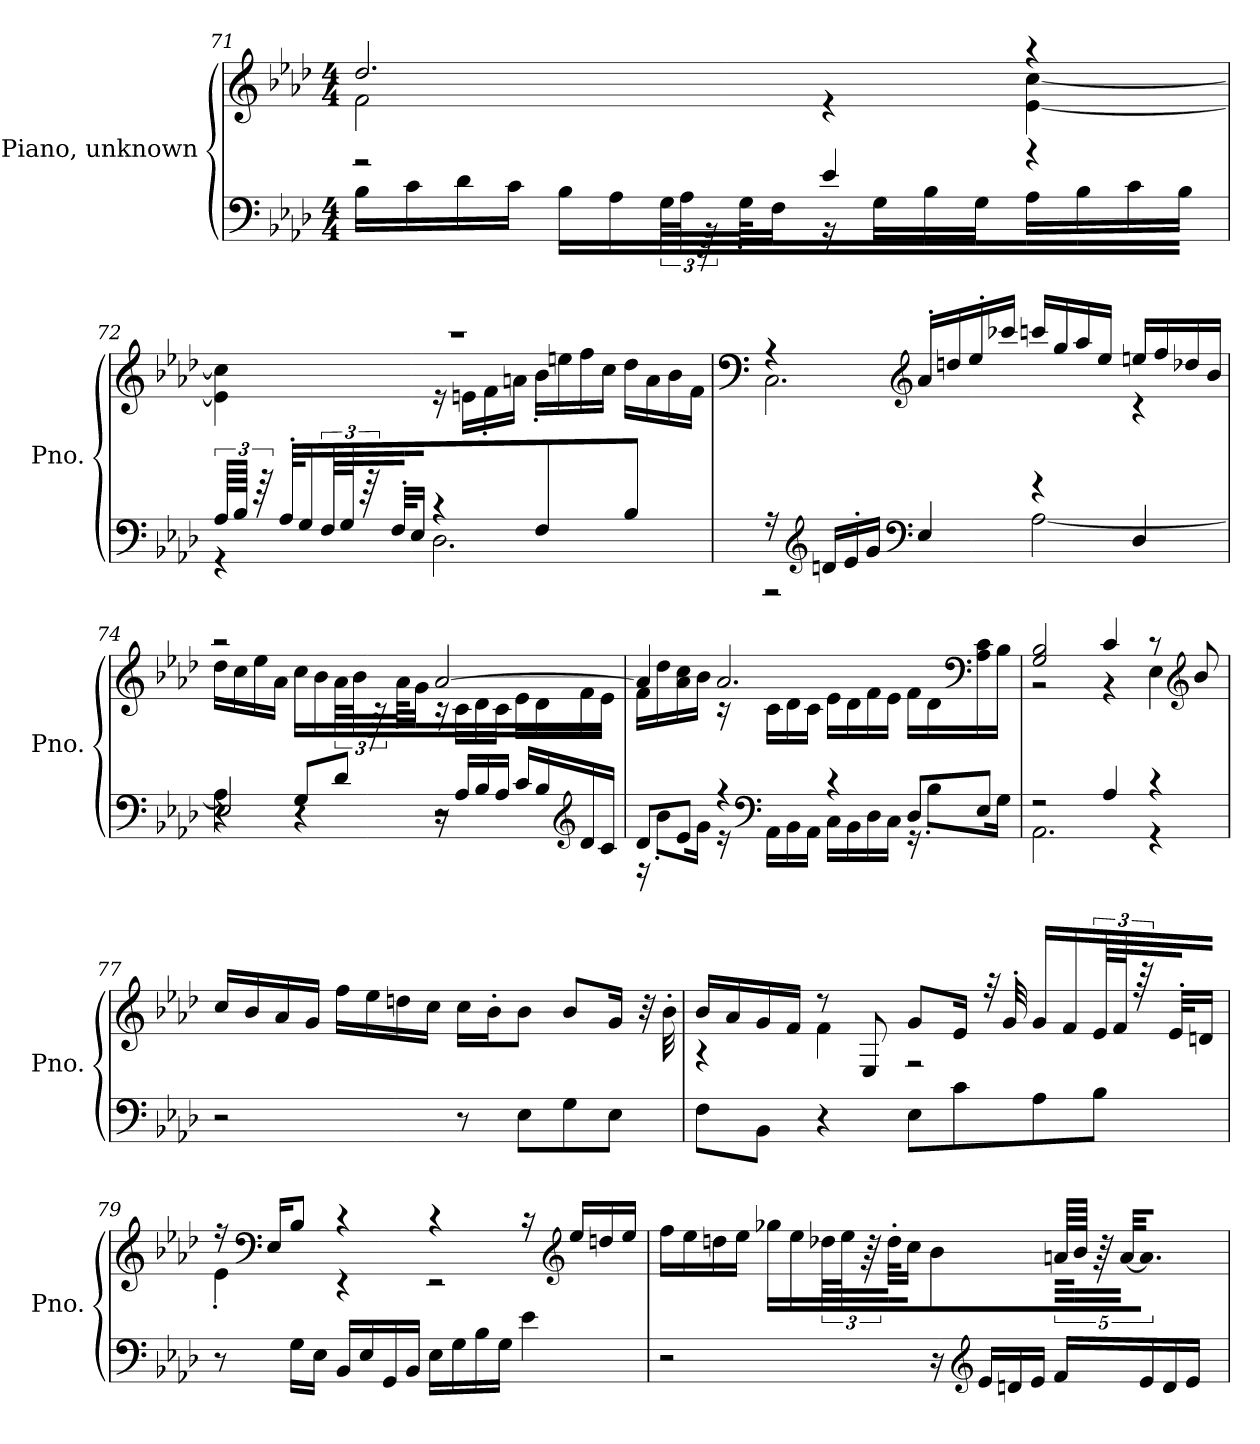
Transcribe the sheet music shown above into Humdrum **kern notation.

**kern	**kern
*part1	*part1
*staff2	*staff1
*I"Piano, unknown	*
*I'Pno.	*
*clefF4	*clefG2
*k[b-e-a-d-]	*k[b-e-a-d-]
*M4/4	*M4/4
=71	=71
*^	*^
2r	16B-\LL	2.dd-/	2f\
.	16c\	.	.
.	16d-\	.	.
.	16c\JJ	.	.
.	16B-\LL	.	.
.	16A-\	.	.
.	96G\LL	.	.
.	96A-\JJJJ	.	.
.	96r	.	.
.	32G'\KLL	.	.
.	16F\JJ	.	.
4e-/	16r	.	4r
.	16G\LL	.	.
.	16B-\	.	.
.	16G\JJ	.	.
4r	16A-\LL	4r	[4e-\ [4cc\
.	16B-\	.	.
.	16c\	.	.
.	16B-\JJ	.	.
!!LO:LB:g=z	!!
=72	=72	=72	=72
96A-/LLLL	4r	1r	4e-\] 4cc\]
96B-/JJJJ	.	.	.
96r	.	.	.
32A-'/KLL	.	.	.
16G/	.	.	.
96F/LL	.	.	.
96G/JJJJ	.	.	.
96r	.	.	.
32F'/KLL	.	.	.
16E-/JJ	.	.	.
4r	2.D-\	.	16r
.	.	.	16en\LL
.	.	.	16f'\
.	.	.	16an\JJ
4F/	.	.	16b-'\LL
.	.	.	16een\
.	.	.	16ff\
.	.	.	16cc\JJ
4B-/	.	.	16dd-\LL
.	.	.	16a\
.	.	.	16b-\
.	.	.	16f\JJ
!!LO:PB:g=z	!!
=73	=73	=73	=73
*	*	*clefF4	*
16r	2r	4r	2.C\
*clefG2	*	*	*
16dn/LL	.	.	.
16e-'/	.	.	.
16g/JJ	.	.	.
*clefF4	*	*clefG2	*
4E-/	.	16a-'/LL	.
.	.	16ddn/	.
.	.	16ee-'/	.
.	.	16ccc-X/JJ	.
4r	[2A-\	16cccn/LL	.
.	.	16gg/	.
.	.	16aa-/	.
.	.	16ee-/JJ	.
4D-/	.	16een/LL	4r
.	.	16ff/	.
.	.	16dd-X/	.
.	.	16b-/JJ	.
=74	=74	=74	=74
*	*^	*	*
4r	4A-\]	2E-/	2r	16dd-\LL
.	.	.	.	16cc\
.	.	.	.	16ee-\
.	.	.	.	16a-\JJ
8G/L	4r	.	.	16cc\LL
.	.	.	.	16b-\
8d-/J	.	.	.	96a-\LL
.	.	.	.	96b-\JJJJ
.	.	.	.	96r
.	.	.	.	32a-'\KLL
.	.	.	.	16g\JJ
16r	2r	2r	[2a-/	16r
16A-/LL	.	.	.	16c\LL
16B-/	.	.	.	16d-\
16A-/JJ	.	.	.	16c\JJ
16c/LL	.	.	.	16e-\LL
16B-/	.	.	.	16d-\
*clefG2	*	*	*	*
16d-/	.	.	.	16f\
16c/JJ	.	.	.	16e-\JJ
*	*v	*v	*	*
!!LO:LB:g=z	!!
=75	=75	=75	=75
8d-/L	16r	4a-/]	16f\LL
.	8b-'\L	.	16dd-\
8e-/J	.	.	16a-\ 16cc\
.	16g\Jk	.	16b-\JJ
4r	16r	2.a-/	16r
*clefF4	*	*	*
.	16AA-\LL	.	16c\LL
.	16BB-\	.	16d-\
.	16AA-\JJ	.	16c\JJ
4r	16C\LL	.	16e-\LL
.	16BB-\	.	16d-\
.	16D-\	.	16f\
.	16C\JJ	.	16e-\JJ
8D-/L	16r	.	16f\LL
.	8B-'\L	.	16d-\
*	*	*clefF4	*
8E-/J	.	.	16A-\ 16c\
.	16G\Jk	.	16B-\JJ
=76	=76	=76	=76
2r	2.AA-\	2G/ 2B-/	2r
4A-/	.	4c/	4r
4r	4r	8r	4E-\
*	*	*clefG2	*
.	.	8b-/	.
*v	*v	*	*
*	*v	*v
=77	=77
2r	16cc/LL
.	16b-/
.	16a-/
.	16g/JJ
.	16ff\LL
.	16ee-\
.	16ddn\
.	16cc\JJ
8r	16cc\LL
.	16b-'\J
8E-\L	8b-\J
8G\	8b-/L
8E-\J	16g/Jk
.	32r
.	32b-'\
!!LO:LB:g=z
=78	=78
*	*^
8F\L	16b-/LL	4r
.	16a-/	.
8BB-\J	16g/	.
.	16f/JJ	.
4r	8r	4f\
.	8E-/	.
8E-\L	8g/L	2r
8c\	16e-/Jk	.
.	32r	.
.	32g'/	.
8A-\	16g/LL	.
.	16f/	.
8B-\J	96e-/LL	.
.	96f/JJJJ	.
.	96r	.
.	32e-'/KLL	.
.	16dn/JJ	.
=79	=79	=79
8r	16r	4e-'\
*	*clefF4	*
.	16E-/KL	.
16G\LL	8B-/J	.
16E-\JJ	.	.
16BB-/LL	4r	4r
16E-/	.	.
16GG/	.	.
16BB-/JJ	.	.
16E-\LL	4r	2r
16G\	.	.
16B-\	.	.
16G\JJ	.	.
4e-\	16r	.
*	*clefG2	*
.	16ee-/LL	.
.	16ddn/	.
.	16ee-/JJ	.
*	*v	*v
!!LO:LB:g=z
=80	=80
2r	16ff\LL
.	16ee-\
.	16ddn\
.	16ee-\JJ
.	16gg-X\LL
.	16ee-\
.	96dd-X\LL
.	96ee-\JJJJ
.	96r
.	32dd-'\KLL
.	16cc\JJ
16r	4b-\
*clefG2	*
16e-/LL	.
16dn/	.
16e-/JJ	.
16f/LL	80an/LLLL
.	80b-/JJJJ
.	80r
.	[40a/KKL
16e-/	8.a/J]
16d/	.
16e-/JJ	.
=	=
*-	*-
